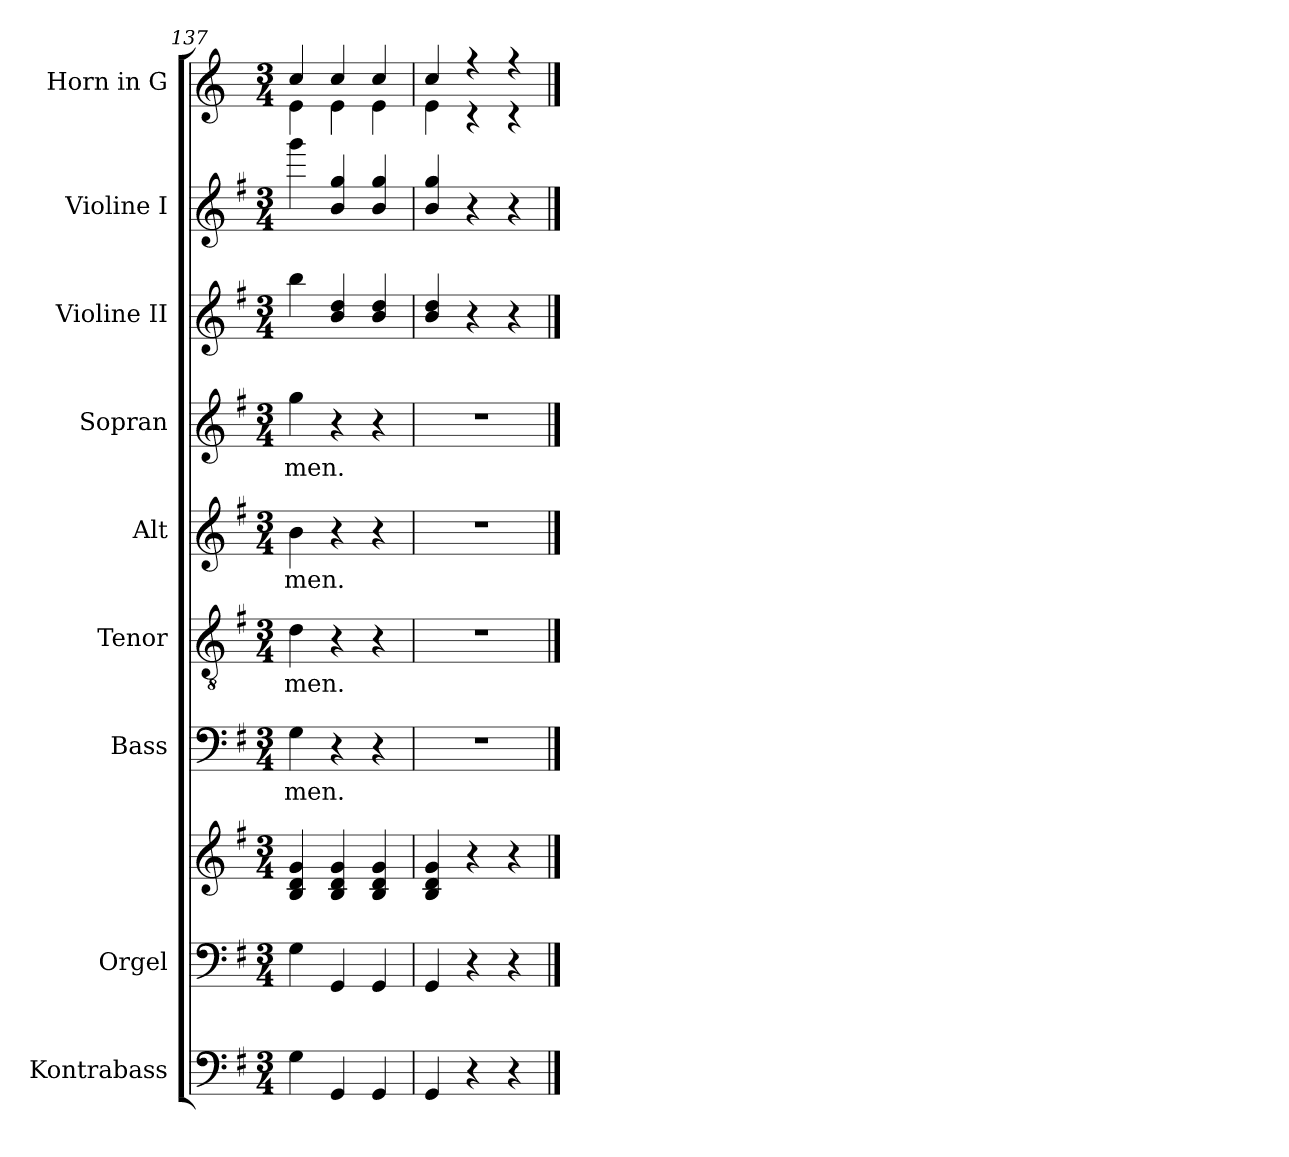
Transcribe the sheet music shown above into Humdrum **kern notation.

**kern	**kern	**kern	**kern	**text	**kern	**text	**kern	**text	**kern	**text	**kern	**kern	**kern
*part9	*part8	*part8	*part7	*part7	*part6	*part6	*part5	*part5	*part4	*part4	*part3	*part2	*part1
*staff10	*staff9	*staff8	*staff7	*staff7	*staff6	*staff6	*staff5	*staff5	*staff4	*staff4	*staff3	*staff2	*staff1
*I"Kontrabass	*I"Orgel	*	*I"Bass	*	*I"Tenor	*	*I"Alt	*	*I"Sopran	*	*I"Violine II	*I"Violine I	*I"Horn in G
*I'Kb.	*I'Org.	*	*I'B	*	*I'T	*	*I'A	*	*I'S	*	*I'Vl. II	*I'Vl. I	*I'Hrn.
*clefF4	*clefF4	*clefG2	*clefF4	*	*clefGv2	*	*clefG2	*	*clefG2	*	*clefG2	*clefG2	*clefG2
*ITrd7c12	*	*	*	*	*	*	*	*	*	*	*ITrd7c12	*ITrd7c12	*ITrd3c5
*k[f#]	*k[f#]	*k[f#]	*k[f#]	*	*k[f#]	*	*k[f#]	*	*k[f#]	*	*k[f#]	*k[f#]	*k[f#]
*G:	*G:	*G:	*G:	*	*G:	*	*G:	*	*G:	*	*G:	*G:	*G:
*M3/4	*M3/4	*M3/4	*M3/4	*	*M3/4	*	*M3/4	*	*M3/4	*	*M3/4	*M3/4	*M3/4
=137	=137	=137	=137	=137	=137	=137	=137	=137	=137	=137	=137	=137	=137
!	!	!	!	!LO:LY:b	!	!LO:LY:b	!	!LO:LY:b	!	!LO:LY:b	!	!	!
*	*	*	*	*	*	*	*	*	*	*	*	*	*^
4GG\	4G\	4B/ 4d/ 4g/	4G\	-men.	4d\	-men.	4b\	-men.	4gg\	-men.	4b\	4gg\	4g/	4B\
4GGG/	4GG/	4B/ 4d/ 4g/	4r	.	4r	.	4r	.	4r	.	4B/ 4d/	4B/ 4g/	4g/	4B\
4GGG/	4GG/	4B/ 4d/ 4g/	4r	.	4r	.	4r	.	4r	.	4B/ 4d/	4B/ 4g/	4g/	4B\
=138	=138	=138	=138	=138	=138	=138	=138	=138	=138	=138	=138	=138	=138	=138
4GGG/	4GG/	4B/ 4d/ 4g/	2.r	.	2.r	.	2.r	.	2.r	.	4B/ 4d/	4B/ 4g/	4g/	4B\
4r	4r	4r	.	.	.	.	.	.	.	.	4r	4r	4r	4r
4r	4r	4r	.	.	.	.	.	.	.	.	4r	4r	4r	4r
*	*	*	*	*	*	*	*	*	*	*	*	*	*v	*v
==	==	==	==	==	==	==	==	==	==	==	==	==	==
*-	*-	*-	*-	*-	*-	*-	*-	*-	*-	*-	*-	*-	*-
